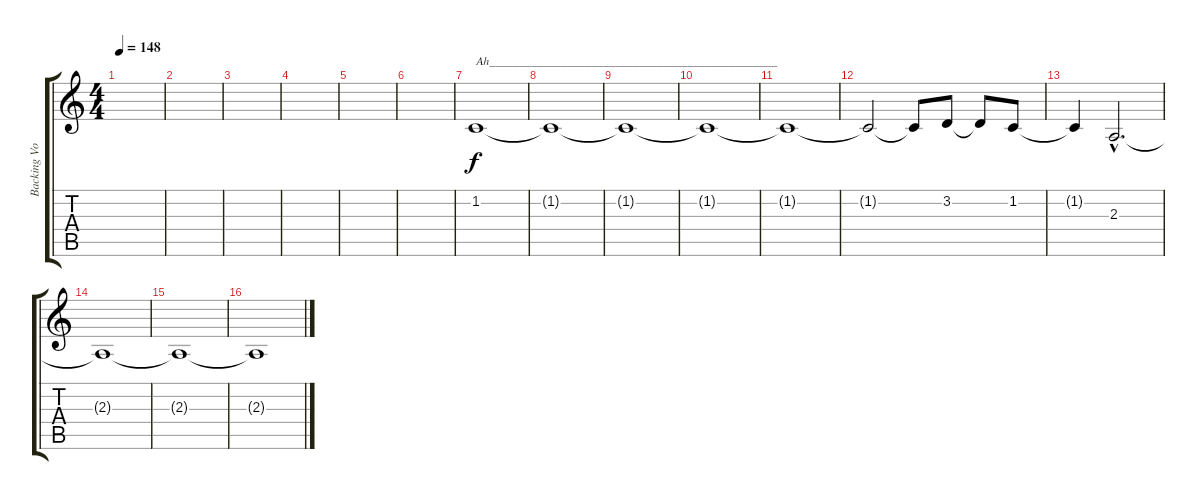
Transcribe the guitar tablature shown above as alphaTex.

\track ("Backing Vocals" "Backing Vo") {instrument harmonica}
\staff {score tabs}
\tuning (E4 B3 G3 D3 A2 E2) {hide}
\ts (4 4)
\tempo 148
\clef g2
\ks c
|
|
|
|
|
|
1.2.1{txt "Ah________________________________________________"} |
1.2{t}.1 |
1.2{t}.1 |
1.2{t}.1 |
1.2{t}.1 |
1.2{t}.2 1.2{t}.8 3.2.8 3.2{t}.8 1.2.8 |
1.2{t}.4 2.3{hac}.2{d} |
2.3{t}.1 |
2.3{t}.1 |
2.3{t}.1
